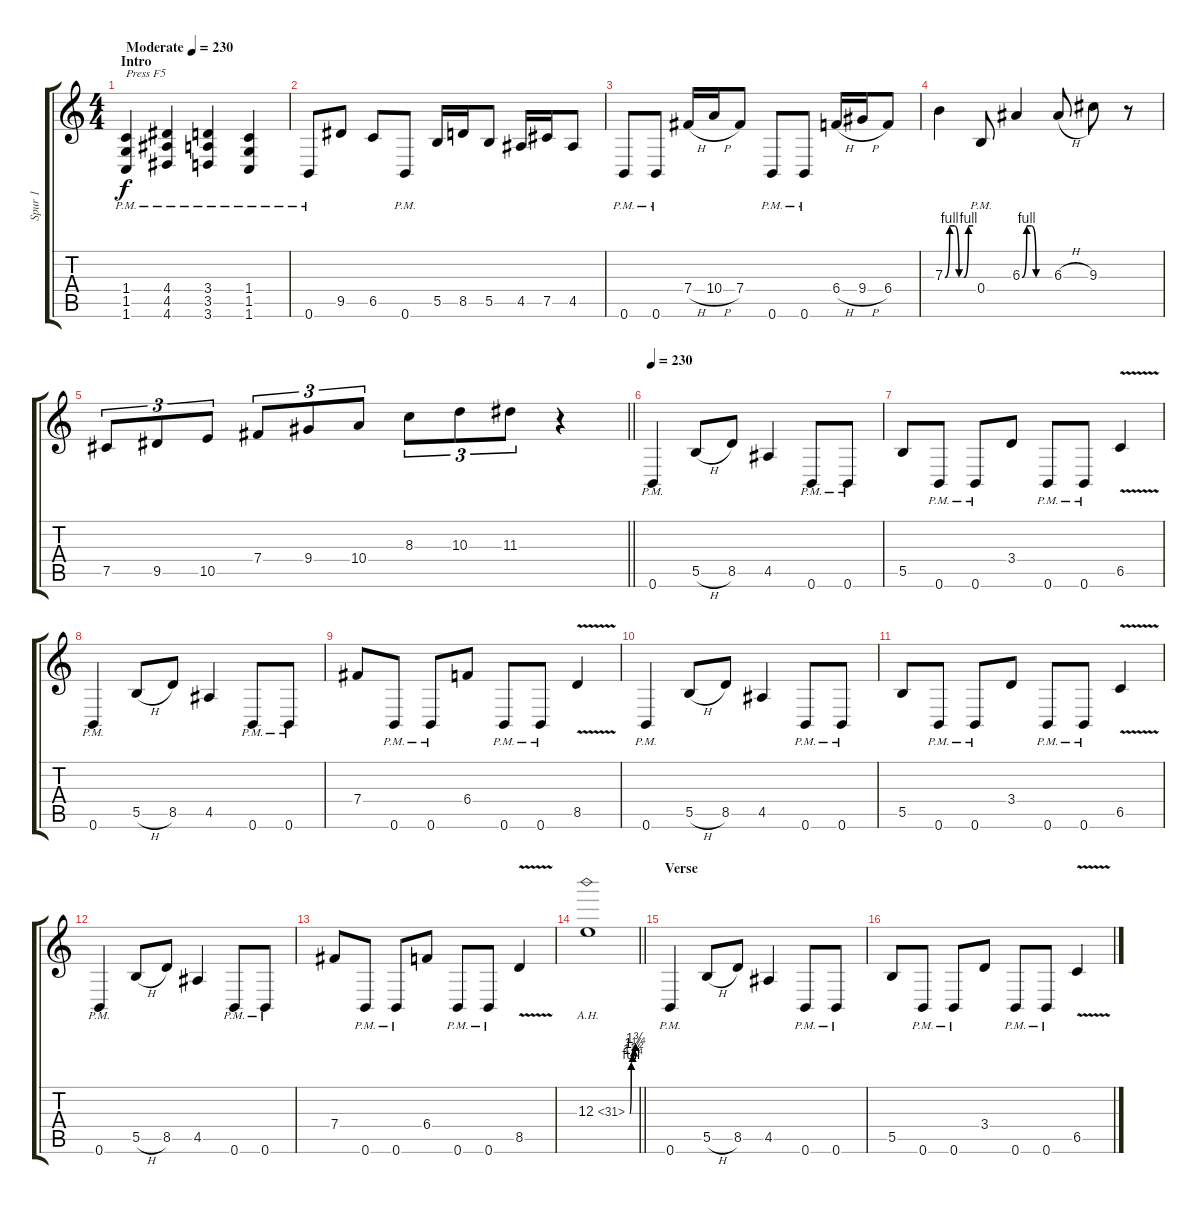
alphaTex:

\track ("Spur 1" "Spur 1") {instrument distortionguitar}
\staff {score tabs}
\tuning (Db4 Ab3 E3 B2 Gb2 B1) {hide}
\ts (4 4)
\section ("" "Intro")
\tempo (230 "Moderate")
\clef g2
\ks c
(1.4{pm} 1.5{pm} 1.6{pm}).4{txt "Press F5" dy f instrument distortionguitar} (4.4{pm} 4.5{pm} 4.6{pm}).4 (3.4{pm} 3.5{pm} 3.6{pm}).4 (1.4{pm} 1.5{pm} 1.6{pm}).4 |
0.6{pm}.8 9.5.8 6.5.8 0.6{pm}.8 5.5.16 8.5.16 5.5.8 4.5.16 7.5.16 4.5.8 |
0.6{pm}.8 0.6{pm}.8 7.4{h}.16 10.4{h}.16 7.4.8 0.6{pm}.8 0.6{pm}.8 6.4{h}.16 9.4{h}.16 6.4.8 |
7.3{be (custom 0 0 10 4 20 4 30 0 40 0 50 4 60 4)}.4 0.4{pm}.8 6.3{be (custom 0 0 10 4 20 4 30 0 60 0)}.4 6.3{h}.8 9.3.8 r.8 |
\barLineRight lightlight
7.5.8{tu (3 2)} 9.5.8{tu (3 2)} 10.5.8{tu (3 2)} 7.4.8{tu (3 2)} 9.4.8{tu (3 2)} 10.4.8{tu (3 2)} 8.3.8{tu (3 2)} 10.3.8{tu (3 2)} 11.3.8{tu (3 2)} r.4 |
\section ("" "")
\tempo 230
0.6{pm}.4 5.5{h}.8 8.5.8 4.5.4 0.6{pm}.8 0.6{pm}.8 |
5.5.8 0.6{pm}.8 0.6{pm}.8 3.4.8 0.6{pm}.8 0.6{pm}.8 6.5{v}.4 |
0.6{pm}.4 5.5{h}.8 8.5.8 4.5.4 0.6{pm}.8 0.6{pm}.8 |
7.4.8 0.6{pm}.8 0.6{pm}.8 6.4.8 0.6{pm}.8 0.6{pm}.8 8.5{v}.4 |
0.6{pm}.4 5.5{h}.8 8.5.8 4.5.4 0.6{pm}.8 0.6{pm}.8 |
5.5.8 0.6{pm}.8 0.6{pm}.8 3.4.8 0.6{pm}.8 0.6{pm}.8 6.5{v}.4 |
0.6{pm}.4 5.5{h}.8 8.5.8 4.5.4 0.6{pm}.8 0.6{pm}.8 |
7.4.8 0.6{pm}.8 0.6{pm}.8 6.4.8 0.6{pm}.8 0.6{pm}.8 8.5{v}.4 |
\barLineRight lightlight
12.3{be (custom 0 0 15 4 30 5 45 6 60 7) ah 19}.1 |
\section ("" "Verse")
0.6{pm}.4 5.5{h}.8 8.5.8 4.5.4 0.6{pm}.8 0.6{pm}.8 |
5.5.8 0.6{pm}.8 0.6{pm}.8 3.4.8 0.6{pm}.8 0.6{pm}.8 6.5{v}.4
